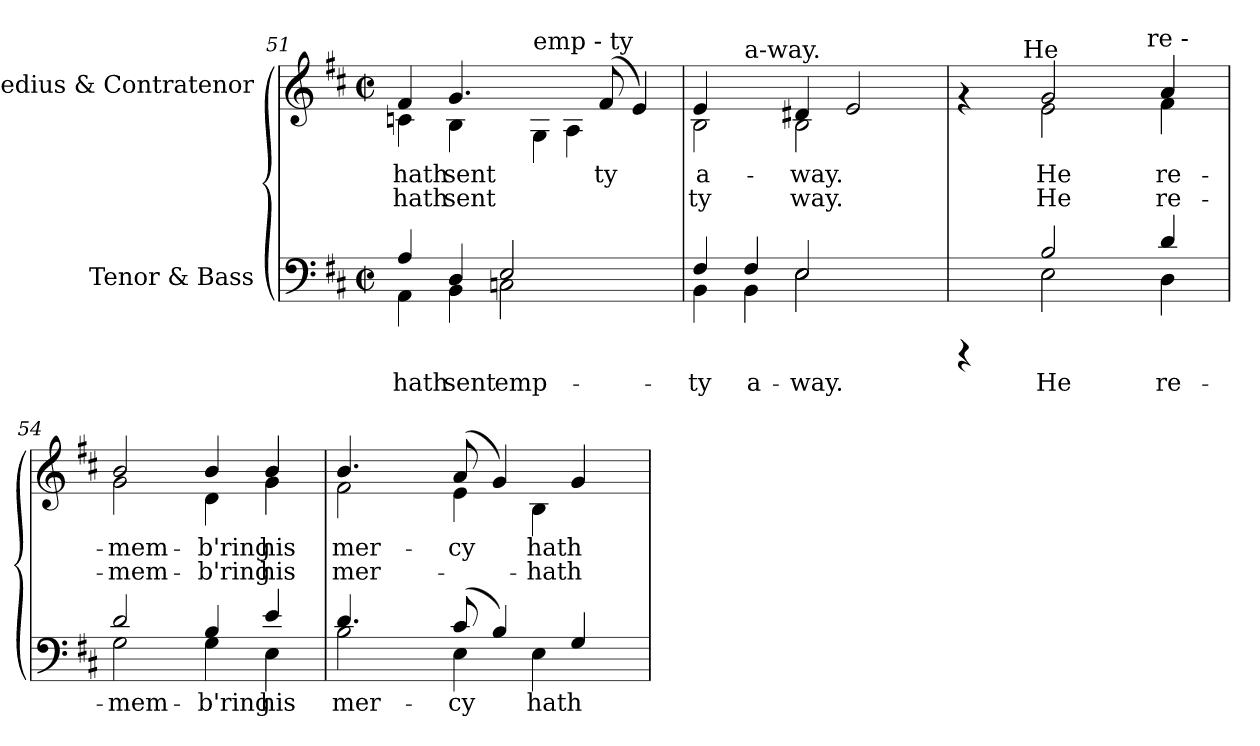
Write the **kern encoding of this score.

**kern	**text	**kern	**text	**text
*part2	*part2	*part1	*part1	*part1
*staff2	*staff2	*staff1	*staff1	*staff1
*I"Tenor &  Bass	*	*I"Medius &  Contratenor	*	*
*clefF4	*	*clefG2	*	*
*k[f#c#]	*	*k[f#c#]	*	*
*D:	*	*D:	*	*
*M2/2	*	*M2/2	*	*
*met(c|)	*	*met(c|)	*	*
=51	=51	=51	=51	=51
*^	*	*	*	*
!	!	!LO:LY:b:cj	!	!LO:LY:b:cj	!LO:LY:b:cj
*	*	*	*^	*	*
4A/	4AA\	hath	4f#/	4cn\	hath	hath
!	!	!LO:LY:b:cj	!	!	!LO:LY:b:cj	!LO:LY:b:cj
4D/	4BB\	sent	4.g/	4B\	sent	sent
!	!	!LO:LY:b:cj	!	!	!	!
2E/	2Cn\	emp-	.	4ryy	.	.
!	!	!	!LO:TX:a:t=emp - ty	!	!	!
.	.	.	4G\	.	.	.
!	!	!	!	!	!LO:LY:b:cj	!LO:LY:b:cj
.	.	.	.	4A\	-	-
!	!	!	!	!	!LO:LY:b:cj	!LO:LY:b:cj
.	.	.	(>8f#/	.	ty	-
4ryy	4ryy	.	4e/)	4ryy	.	.
=52	=52	=52	=52	=52	=52	=52
!	!	!LO:LY:b:cj	!	!	!LO:LY:b:cj	!LO:LY:b:cj
4F#/	4BB\	-ty	2B\	4e/	-a-	-ty
!	!	!	!	!LO:TX:a:t=a-way.	!	!
!	!	!LO:LY:b:cj	!	!	!	!
4F#/	4BB\	a-	.	4ryy	.	.
!	!	!LO:LY:b:cj	!	!	!LO:LY:b:cj	!LO:LY:b:cj
!	!	!	!	!	!LO:LY:b:cj	!LO:LY:b:cj
2E/	2E\	-way.	4d#X/	2B\	-way.	way.
.	.	.	2e/	.	.	.
4ryy	4ryy	.	.	4ryy	.	.
=53	=53	=53	=53	=53	=53	=53
*	*	*	*^	*^	*	*
4rCCC	4ryy	.	4rf	4ryy	8ryy	2ryy	.	.
.	.	.	.	.	16ryy	.	.	.
.	.	.	.	.	64ryy	.	.	.
!	!	!	!	!	!LO:TX:a:t=He	!	!	!
.	.	.	.	.	2ryy	.	.	.
!	!	!LO:LY:b:cj	!	!	!	!	!LO:LY:b:cj	!LO:LY:b:cj
2B/	2E\	He	2g/	2e\	.	.	He	He
.	.	.	.	.	.	8..ryy	.	.
.	.	.	.	.	4ryy	.	.	.
!	!	!	!	!	!	!LO:TX:a:t=re -	!	!
.	.	.	.	.	.	4ryy	.	.
!	!	!LO:LY:b:cj	!	!	!	!	!LO:LY:b:cj	!LO:LY:b:cj
4d/	4D\	re-	4a/	4f#\	.	.	re-	-re-
.	.	.	.	.	32.ryy	.	.	.
.	.	.	.	.	.	32ryy	.	.
!!LO:PB:g=z
=54	=54	=54	=54	=54	=54	=54	=54	=54
!	!	!LO:LY:b:cj	!	!	!	!	!LO:LY:b:cj	!LO:LY:b:cj
*	*	*	*	*v	*v	*v	*	*
2d/	2G\	-mem-	2b/	2g\	-mem-	-mem-
!	!	!LO:LY:b:cj	!	!	!LO:LY:b:cj	!LO:LY:b:cj
4B/	4G\	-b'ring	4b/	4d\	-b'ring	b'ring
!	!	!LO:LY:b:cj	!	!	!LO:LY:b:cj	!LO:LY:b:cj
4e/	4E\	his	4b/	4g\	his	his
=55	=55	=55	=55	=55	=55	=55
!	!	!LO:LY:b:cj	!	!	!LO:LY:b:cj	!LO:LY:b:cj
2B\	4.d/	mer-	2f#\	4.b/	mer-	-mer-
.	8ryy	.	.	8ryy	.	.
!	!	!LO:LY:b:cj	!	!	!	!
!	!	!LO:LY:b:cj	!	!	!LO:LY:b:cj	!LO:LY:b:cj
!	!	!	!	!	!LO:LY:b:cj	!LO:LY:b:cj
(>8c#/	4E\	-cy	(>8a/	4e\	cy	.
4B/)	.	.	4g/)	.	.	.
!	!	!LO:LY:b:cj	!	!	!LO:LY:b:cj	!LO:LY:b:cj
.	4E\	hath	.	4B\	hath	hath
4G/	.	.	4g/	.	.	.
.	8ryy	.	.	8ryy	.	.
*v	*v	*	*	*	*	*
*	*	*v	*v	*	*
=	=	=	=	=
*-	*-	*-	*-	*-
